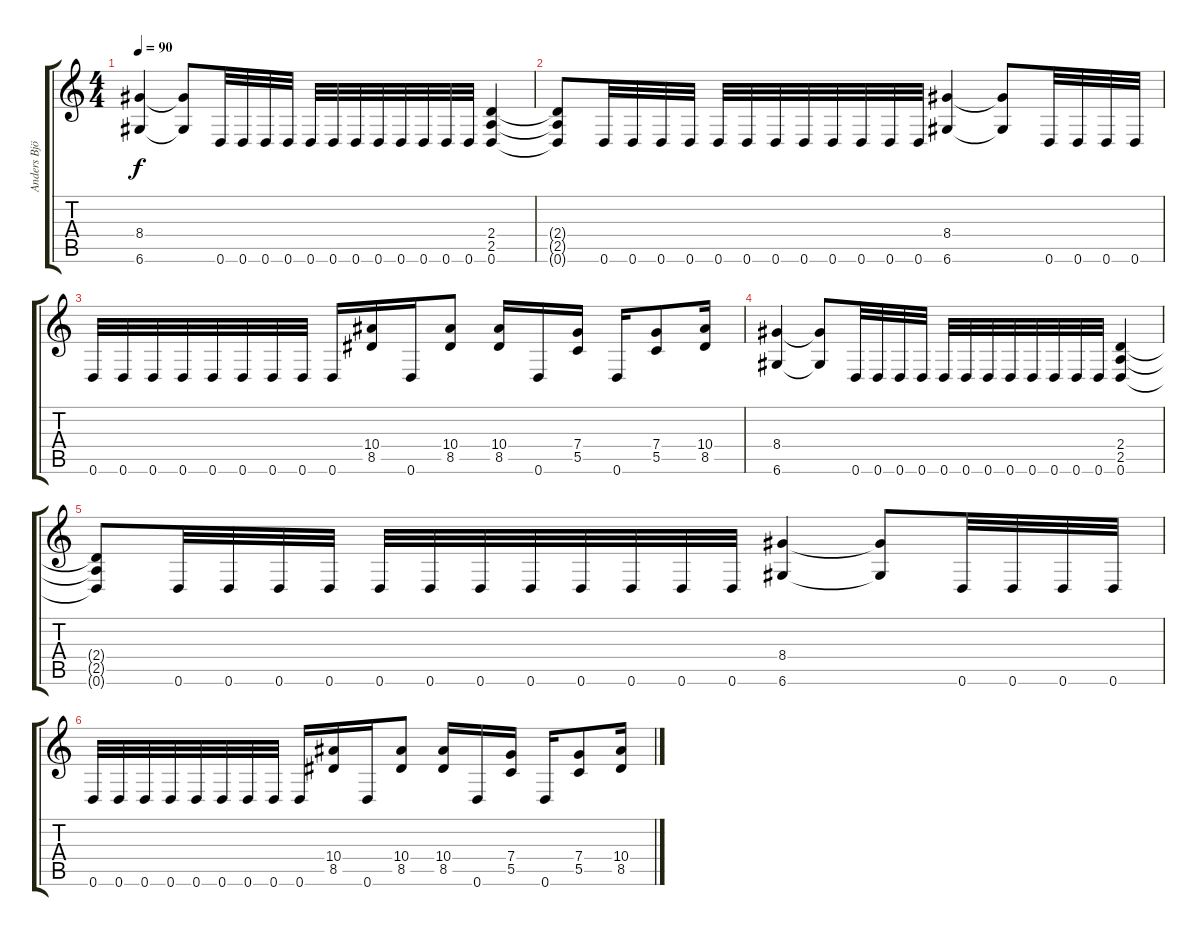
\track ("Anders Björler" "Anders Bjö") {instrument distortionguitar}
\staff {score tabs}
\tuning (D4 A3 F3 C3 G2 D2) {hide}
\ts (4 4)
\tempo 90
\clef g2
\ks c
(8.4 6.6).4{dy f} (8.4{t} 6.6{t}).8 0.6.32 0.6.32 0.6.32 0.6.32 0.6.32 0.6.32 0.6.32 0.6.32 0.6.32 0.6.32 0.6.32 0.6.32 (2.4 2.5 0.6).4 |
(2.4{t} 2.5{t} 0.6{t}).8 0.6.32 0.6.32 0.6.32 0.6.32 0.6.32 0.6.32 0.6.32 0.6.32 0.6.32 0.6.32 0.6.32 0.6.32 (8.4 6.6).4 (8.4{t} 6.6{t}).8 0.6.32 0.6.32 0.6.32 0.6.32 |
0.6.32 0.6.32 0.6.32 0.6.32 0.6.32 0.6.32 0.6.32 0.6.32 0.6.16 (10.4 8.5).16 0.6.16 (10.4 8.5).8 (10.4 8.5).16 0.6.16 (7.4 5.5).16 0.6.16 (7.4 5.5).8 (10.4 8.5).16 |
(8.4 6.6).4 (8.4{t} 6.6{t}).8 0.6.32 0.6.32 0.6.32 0.6.32 0.6.32 0.6.32 0.6.32 0.6.32 0.6.32 0.6.32 0.6.32 0.6.32 (2.4 2.5 0.6).4 |
(2.4{t} 2.5{t} 0.6{t}).8 0.6.32 0.6.32 0.6.32 0.6.32 0.6.32 0.6.32 0.6.32 0.6.32 0.6.32 0.6.32 0.6.32 0.6.32 (8.4 6.6).4 (8.4{t} 6.6{t}).8 0.6.32 0.6.32 0.6.32 0.6.32 |
0.6.32 0.6.32 0.6.32 0.6.32 0.6.32 0.6.32 0.6.32 0.6.32 0.6.16 (10.4 8.5).16 0.6.16 (10.4 8.5).8 (10.4 8.5).16 0.6.16 (7.4 5.5).16 0.6.16 (7.4 5.5).8 (10.4 8.5).16
